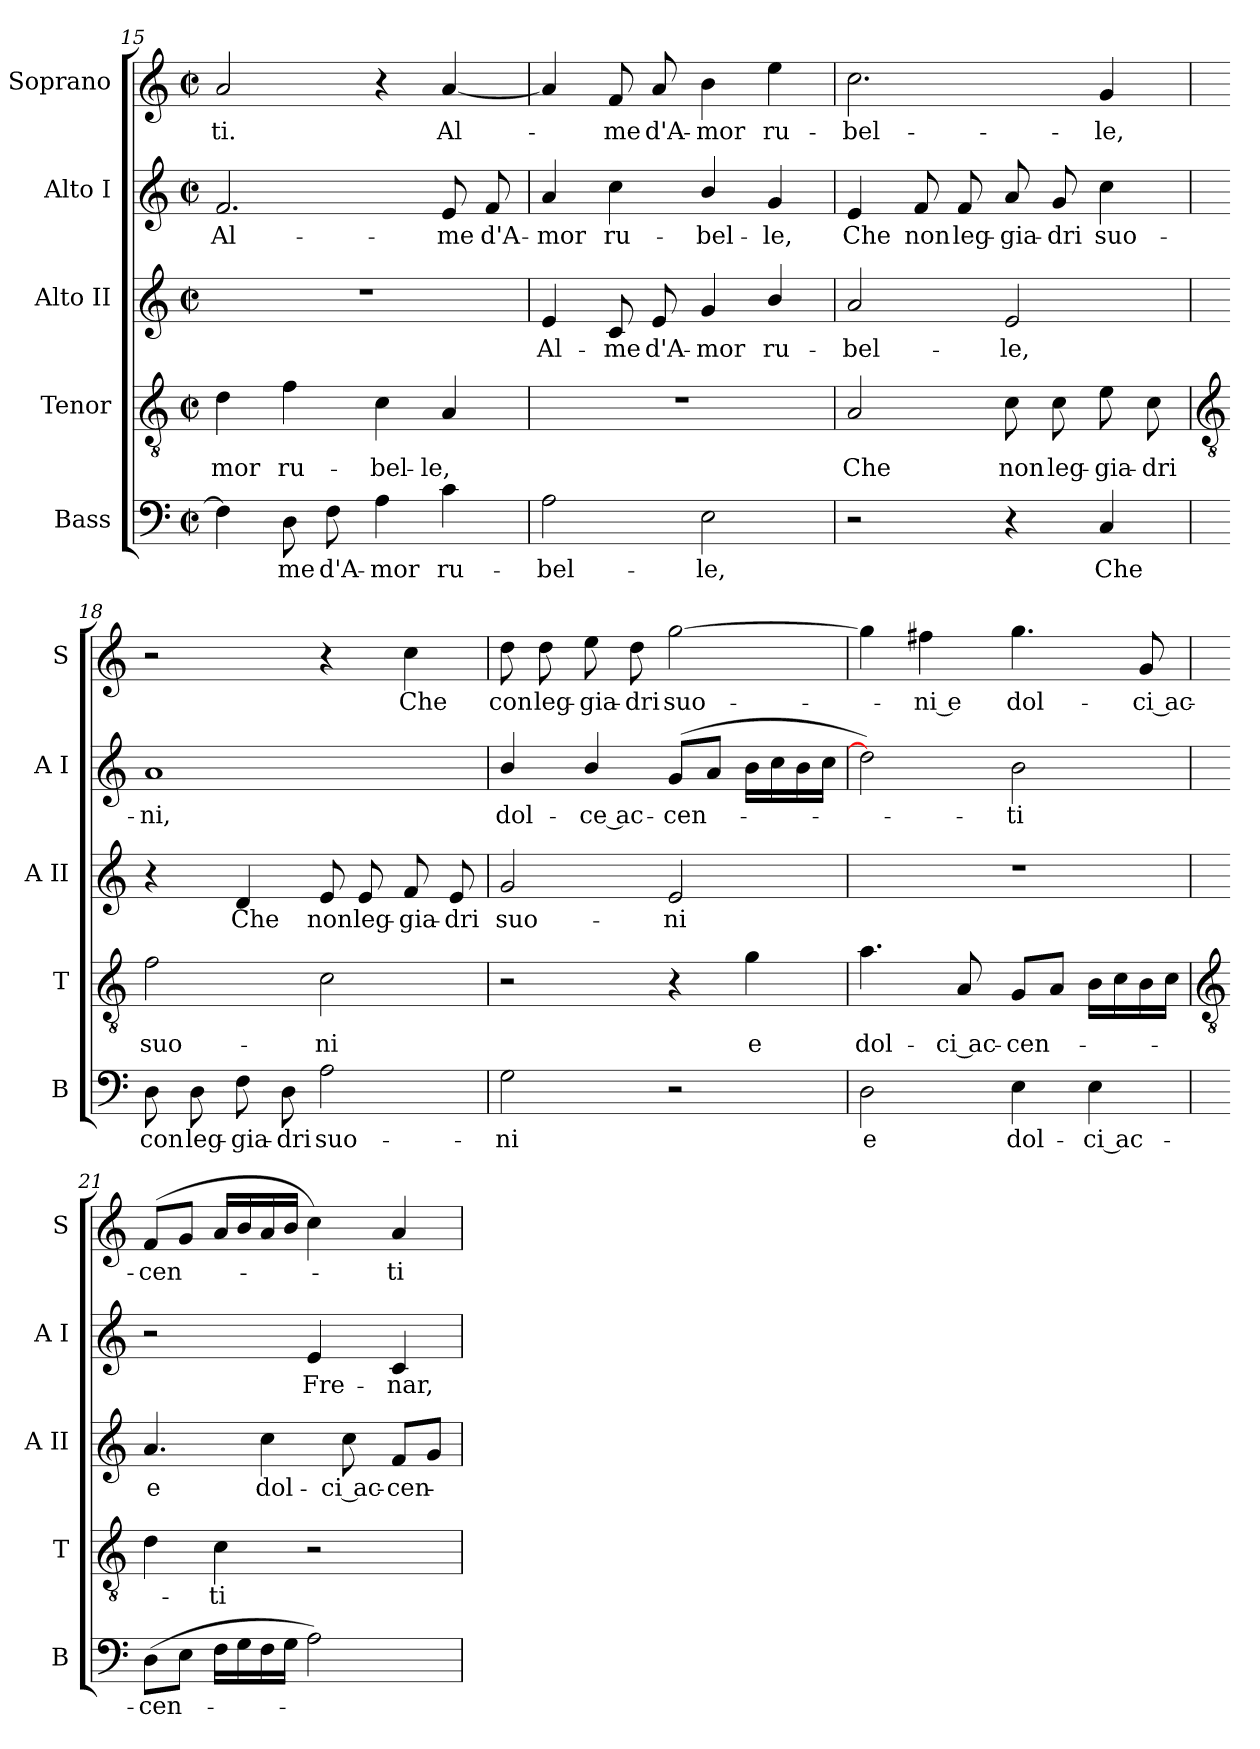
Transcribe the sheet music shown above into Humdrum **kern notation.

**kern	**text	**kern	**text	**kern	**text	**kern	**text	**kern	**text
*part5	*part5	*part4	*part4	*part3	*part3	*part2	*part2	*part1	*part1
*staff5	*staff5	*staff4	*staff4	*staff3	*staff3	*staff2	*staff2	*staff1	*staff1
*I"Bass	*	*I"Tenor	*	*I"Alto II	*	*I"Alto I	*	*I"Soprano	*
*I'B	*	*I'T	*	*I'A II	*	*I'A I	*	*I'S	*
*clefF4	*	*clefGv2	*	*clefG2	*	*clefG2	*	*clefG2	*
*k[]	*	*k[]	*	*k[]	*	*k[]	*	*k[]	*
*C:	*	*C:	*	*C:	*	*C:	*	*C:	*
*M2/2	*	*M2/2	*	*M2/2	*	*M2/2	*	*M2/2	*
*met(c|)	*	*met(c|)	*	*met(c|)	*	*met(c|)	*	*met(c|)	*
=15	=15	=15	=15	=15	=15	=15	=15	=15	=15
!	!	!	!LO:LY:b	!	!	!	!LO:LY:b	!	!LO:LY:b
4F]	.	4d	-mor	1r	.	2.f	Al-	2a	ti.
!	!LO:LY:b	!	!LO:LY:b	!	!	!	!	!	!
8D	me	4f	ru-	.	.	.	.	.	.
!	!LO:LY:b	!	!	!	!	!	!	!	!
8F	d'A-	.	.	.	.	.	.	.	.
!	!LO:LY:b	!	!LO:LY:b	!	!	!	!	!	!
4A	-mor	4c	-bel-	.	.	.	.	4r	.
!	!LO:LY:b	!	!LO:LY:b	!	!	!	!LO:LY:b	!	!LO:LY:b
4c	ru-	4A	-le,	.	.	8e	-me	[4a	Al-
!	!	!	!	!	!	!	!LO:LY:b	!	!
.	.	.	.	.	.	8f	d'A-	.	.
=16	=16	=16	=16	=16	=16	=16	=16	=16	=16
!	!LO:LY:b	!	!	!	!LO:LY:b	!	!LO:LY:b	!	!
2A	-bel-	1r	.	4e	Al-	4a	-mor	4a]	.
!	!	!	!	!	!LO:LY:b	!	!LO:LY:b	!	!LO:LY:b
.	.	.	.	8c	-me	4cc	ru-	8f	me
!	!	!	!	!	!LO:LY:b	!	!	!	!LO:LY:b
.	.	.	.	8e	d'A-	.	.	8a	d'A-
!	!LO:LY:b	!	!	!	!LO:LY:b	!	!LO:LY:b	!	!LO:LY:b
2E	-le,	.	.	4g	-mor	4b/	-bel-	4b	-mor
!	!	!	!	!	!LO:LY:b	!	!LO:LY:b	!	!LO:LY:b
.	.	.	.	4b/	ru-	4g	-le,	4ee	ru-
=17	=17	=17	=17	=17	=17	=17	=17	=17	=17
!	!	!	!LO:LY:b	!	!LO:LY:b	!	!LO:LY:b	!	!LO:LY:b
2r	.	2A	Che	2a	-bel-	4e	Che	2.cc	-bel-
!	!	!	!	!	!	!	!LO:LY:b	!	!
.	.	.	.	.	.	8f	non	.	.
!	!	!	!	!	!	!	!LO:LY:b	!	!
.	.	.	.	.	.	8f	leg-	.	.
!	!	!	!LO:LY:b	!	!LO:LY:b	!	!LO:LY:b	!	!
4r	.	8c	non	2e	-le,	8a	-gia-	.	.
!	!	!	!LO:LY:b	!	!	!	!LO:LY:b	!	!
.	.	8c	leg-	.	.	8g	-dri	.	.
!	!LO:LY:b	!	!LO:LY:b	!	!	!	!LO:LY:b	!	!LO:LY:b
4C	Che	8e	-gia-	.	.	4cc	suo-	4g	-le,
!	!	!	!LO:LY:b	!	!	!	!	!	!
.	.	8c	-dri	.	.	.	.	.	.
!!LO:LB:g=z
=18	=18	=18	=18	=18	=18	=18	=18	=18	=18
*	*	*clefGv2	*	*	*	*	*	*	*
!	!LO:LY:b	!	!LO:LY:b	!	!	!	!LO:LY:b	!	!
8D	con	2f	suo-	4r	.	1a	-ni,	2r	.
!	!LO:LY:b	!	!	!	!	!	!	!	!
8D	leg-	.	.	.	.	.	.	.	.
!	!LO:LY:b	!	!	!	!LO:LY:b	!	!	!	!
8F	-gia-	.	.	4d	Che	.	.	.	.
!	!LO:LY:b	!	!	!	!	!	!	!	!
8D	-dri	.	.	.	.	.	.	.	.
!	!LO:LY:b	!	!LO:LY:b	!	!LO:LY:b	!	!	!	!
2A	suo-	2c	-ni	8e	non	.	.	4r	.
!	!	!	!	!	!LO:LY:b	!	!	!	!
.	.	.	.	8e	leg-	.	.	.	.
!	!	!	!	!	!LO:LY:b	!	!	!	!LO:LY:b
.	.	.	.	8f	-gia-	.	.	4cc	Che
!	!	!	!	!	!LO:LY:b	!	!	!	!
.	.	.	.	8e	-dri	.	.	.	.
=19	=19	=19	=19	=19	=19	=19	=19	=19	=19
!	!LO:LY:b	!	!	!	!LO:LY:b	!	!LO:LY:b	!	!LO:LY:b
2G	-ni	2r	.	2g	suo-	4b/	dol-	8dd	con
!	!	!	!	!	!	!	!	!	!LO:LY:b
.	.	.	.	.	.	.	.	8dd	leg-
!	!	!	!	!	!	!	!LO:LY:b	!	!LO:LY:b
.	.	.	.	.	.	4b/	-ce ac-	8ee	-gia-
!	!	!	!	!	!	!	!	!	!LO:LY:b
.	.	.	.	.	.	.	.	8dd	-dri
!	!	!	!	!	!LO:LY:b	!	!LO:LY:b	!	!LO:LY:b
2r	.	4r	.	2e	-ni	(<8gL	-cen-	[2gg	suo-
.	.	.	.	.	.	8aJ	.	.	.
!	!	!	!LO:LY:b	!	!	!	!	!	!
.	.	4g	e	.	.	16bLL	.	.	.
.	.	.	.	.	.	16cc	.	.	.
.	.	.	.	.	.	16b	.	.	.
.	.	.	.	.	.	16ccJJ	.	.	.
=20	=20	=20	=20	=20	=20	=20	=20	=20	=20
!	!LO:LY:b	!	!LO:LY:b	!	!	!	!	!	!
2D	e	4.a	dol-	1r	.	2dd])	.	4gg]	.
!	!	!	!	!	!	!	!	!	!LO:LY:b
.	.	.	.	.	.	.	.	4ff#X	ni e
!	!	!	!LO:LY:b	!	!	!	!	!	!
.	.	8A	-ci ac-	.	.	.	.	.	.
!	!LO:LY:b	!	!LO:LY:b	!	!	!	!LO:LY:b	!	!LO:LY:b
4E	dol-	8GL	-cen-	.	.	2b	ti	4.gg	dol-
.	.	8AJ	.	.	.	.	.	.	.
!	!LO:LY:b	!	!	!	!	!	!	!	!
4E	-ci ac-	16BLL	.	.	.	.	.	.	.
.	.	16c	.	.	.	.	.	.	.
!	!	!	!	!	!	!	!	!	!LO:LY:b
.	.	16B	.	.	.	.	.	8g	-ci ac-
.	.	16cJJ	.	.	.	.	.	.	.
!!LO:LB:g=z
=21	=21	=21	=21	=21	=21	=21	=21	=21	=21
*	*	*clefGv2	*	*	*	*	*	*	*
!	!LO:LY:b	!	!	!	!LO:LY:b	!	!	!	!LO:LY:b
(>8DL	-cen-	4d	.	4.a	e	2r	.	(<8fL	-cen-
8EJ	.	.	.	.	.	.	.	8gJ	.
!	!	!	!LO:LY:b	!	!	!	!	!	!
16FLL	.	4c	ti	.	.	.	.	16aLL	.
16G	.	.	.	.	.	.	.	16b	.
!	!	!	!	!	!LO:LY:b	!	!	!	!
16F	.	.	.	4cc	dol-	.	.	16a	.
16GJJ	.	.	.	.	.	.	.	16bJJ	.
!	!	!	!	!	!	!	!LO:LY:b	!	!
2A)	.	2r	.	.	.	4e	Fre-	4cc)	.
!	!	!	!	!	!LO:LY:b	!	!	!	!
.	.	.	.	8cc	-ci ac-	.	.	.	.
!	!	!	!	!	!LO:LY:b	!	!LO:LY:b	!	!LO:LY:b
.	.	.	.	8fL	-cen-	4c	-nar,	4a	ti
.	.	.	.	8gJ	.	.	.	.	.
=	=	=	=	=	=	=	=	=	=
*-	*-	*-	*-	*-	*-	*-	*-	*-	*-
